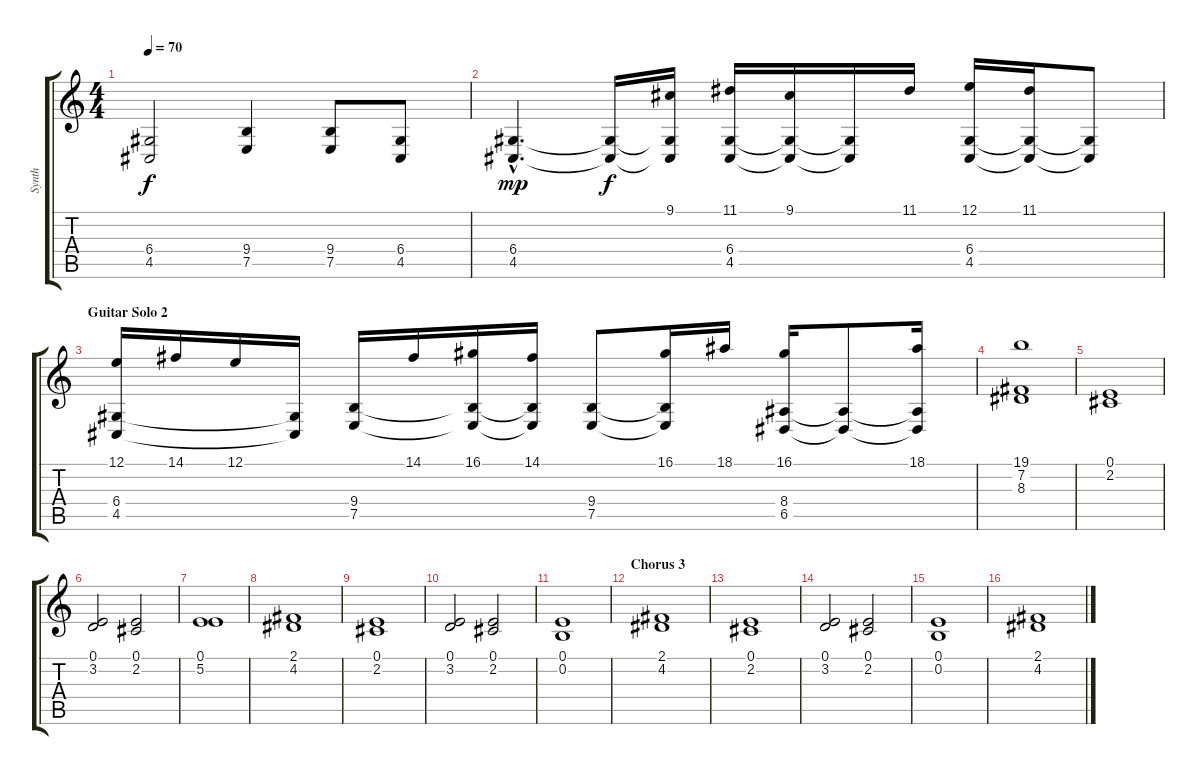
\track ("Synth" "Synth") {instrument synthstrings1}
\staff {score tabs}
\tuning (E4 B3 G3 D3 A2 E2) {hide}
\ts (4 4)
\tempo 70
\clef g2
\ks c
(6.4 4.5).2{dy f} (9.4 7.5).4 (9.4 7.5).8 (6.4 4.5).8 |
(6.4{hac} 4.5{hac}).4{d dy mp} (6.4{t} 4.5{t}).16{dy f} (9.1 6.4{t} 4.5{t}).16 (11.1 6.4 4.5).16 (9.1 6.4{t} 4.5{t}).16 (6.4{t} 4.5{t}).16 11.1.16 (12.1 6.4 4.5).16 (11.1 6.4{t} 4.5{t}).16 (6.4{t} 4.5{t}).8 |
\section ("" "Guitar Solo 2")
(12.1 6.4 4.5).16 14.1.16 12.1.16 (6.4{t} 4.5{t}).16 (9.4 7.5).16 14.1.16 (16.1 9.4{t} 7.5{t}).16 (14.1 9.4{t} 7.5{t}).16 (9.4 7.5).8 (16.1 9.4{t} 7.5{t}).16 18.1.16 (16.1 8.4 6.5).16 (8.4{t} 6.5{t}).8 (18.1 8.4{t} 6.5{t}).16 |
(19.1 7.2 8.3).1 |
(0.1 2.2).1 |
(0.1 3.2).2 (0.1 2.2).2 |
(0.1 5.2).1 |
(2.1 4.2).1 |
(0.1 2.2).1 |
(0.1 3.2).2 (0.1 2.2).2 |
(0.1 0.2).1 |
\section ("" "Chorus 3")
(2.1 4.2).1 |
(0.1 2.2).1 |
(0.1 3.2).2 (0.1 2.2).2 |
(0.1 0.2).1 |
(2.1 4.2).1
